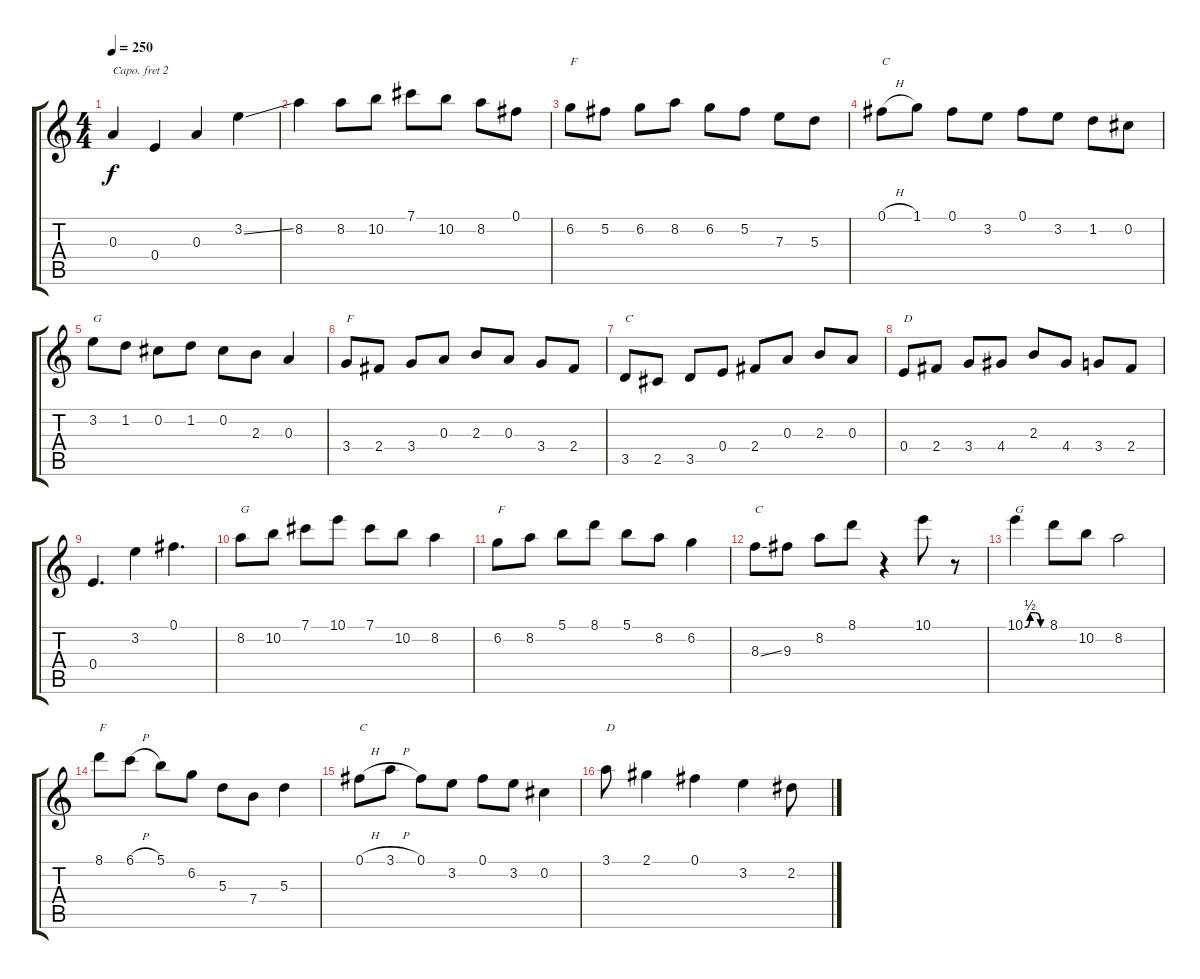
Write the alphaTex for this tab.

\track "" {instrument acousticguitarnylon}
\staff {score tabs}
\capo 2
\tuning (E4 B3 G3 D3 A2 E2) {hide}
\ts (4 4)
\tempo 250
\clef g2
\ks c
0.3.4{dy f} 0.4.4 0.3.4 3.2{ss}.4 |
8.2.4 8.2.8 10.2.8 7.1.8 10.2.8 8.2.8 0.1.8 |
6.2.8{txt "F"} 5.2.8 6.2.8 8.2.8 6.2.8 5.2.8 7.3.8 5.3.8 |
0.1{h}.8{txt "C"} 1.1.8 0.1.8 3.2.8 0.1.8 3.2.8 1.2.8 0.2.8 |
3.2.8{txt "G"} 1.2.8 0.2.8 1.2.8 0.2.8 2.3.8 0.3.4 |
3.4.8{txt "F"} 2.4.8 3.4.8 0.3.8 2.3.8 0.3.8 3.4.8 2.4.8 |
3.5.8{txt "C"} 2.5.8 3.5.8 0.4.8 2.4.8 0.3.8 2.3.8 0.3.8 |
0.4.8{txt "D"} 2.4.8 3.4.8 4.4.8 2.3.8 4.4.8 3.4.8 2.4.8 |
0.4.4{d} 3.2.4 0.1.4{d} |
8.2.8{txt "G"} 10.2.8 7.1.8 10.1.8 7.1.8 10.2.8 8.2.4 |
6.2.8{txt "F"} 8.2.8 5.1.8 8.1.8 5.1.8 8.2.8 6.2.4 |
8.3{ss}.8{txt "C"} 9.3.8 8.2.8 8.1.8 r.4 10.1.8 r.8 |
10.1{be (custom 0 0 15 2 30 2 45 0 60 0)}.4{txt "G"} 8.1.8 10.2.8 8.2.2 |
8.1.8{txt "F"} 6.1{h}.8 5.1.8 6.2.8 5.3.8 7.4.8 5.3.4 |
0.1{h}.8{txt "C"} 3.1{h}.8 0.1.8 3.2.8 0.1.8 3.2.8 0.2.4 |
3.1.8{txt "D"} 2.1.4 0.1.4 3.2.4 2.2.8
